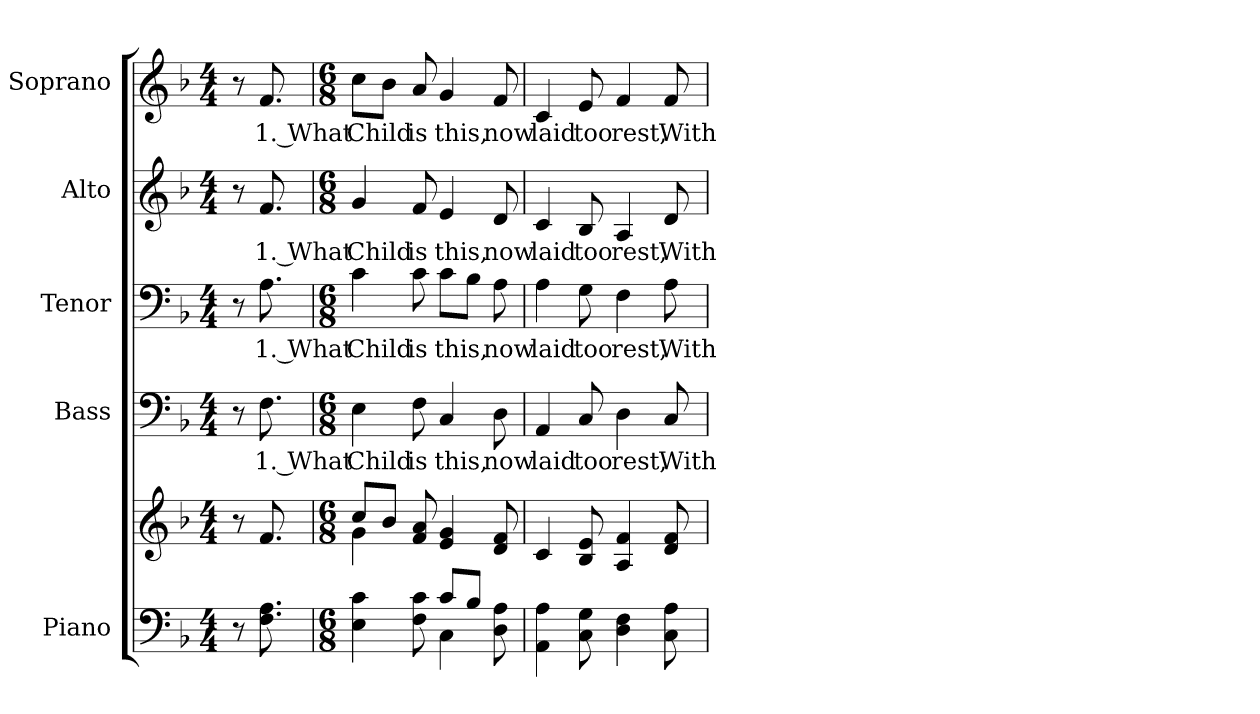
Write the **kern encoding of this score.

**kern	**kern	**kern	**text	**kern	**text	**kern	**text	**kern	**text
*part5	*part5	*part4	*part4	*part3	*part3	*part2	*part2	*part1	*part1
*staff6	*staff5	*staff4	*staff4	*staff3	*staff3	*staff2	*staff2	*staff1	*staff1
*I"Piano	*	*I"Bass	*	*I"Tenor	*	*I"Alto	*	*I"Soprano	*
*I'Pno.	*	*I'B.	*	*I'T.	*	*I'A.	*	*I'S.	*
!!LO:PB:g=z
*clefF4	*clefG2	*clefF4	*	*clefF4	*	*clefG2	*	*clefG2	*
*k[b-]	*k[b-]	*k[b-]	*	*k[b-]	*	*k[b-]	*	*k[b-]	*
*F:	*F:	*F:	*	*F:	*	*F:	*	*F:	*
*M4/4	*M4/4	*M4/4	*	*M4/4	*	*M4/4	*	*M4/4	*
*MM110	*MM110	*MM110	*	*MM110	*	*MM110	*	*MM110	*
=1	=1	=1	=1	=1	=1	=1	=1	=1	=1
8r	8r	8r	.	8r	.	8r	.	8r	.
!	!	!	!LO:LY:b:color=#000000	!	!	!	!	!	!
!	!	!	!	!	!LO:LY:b:color=#000000	!	!	!	!
!	!	!	!	!	!	!	!LO:LY:b:color=#000000	!	!
!	!	!	!	!	!	!	!	!	!LO:LY:b:color=#000000
8.Fi\ 8.Ai	8.fi/	8.Fi\	1. What	8.Ai\	1. What	8.fi/	1. What	8.fi/	1. What
=2	=2	=2	=2	=2	=2	=2	=2	=2	=2
*M6/8	*M6/8	*M6/8	*	*M6/8	*	*M6/8	*	*M6/8	*
*^	*^	*	*	*	*	*	*	*	*
!	!	!	!	!	!LO:LY:b:color=#000000	!	!	!	!	!	!
!	!	!	!	!	!	!	!LO:LY:b:color=#000000	!	!	!	!
!	!	!	!	!	!	!	!	!	!LO:LY:b:color=#000000	!	!
!	!	!	!	!	!	!	!	!	!	!	!LO:LY:b:color=#000000
4Ei\ 4ci	4.ryy	8cci/L	4gi\	4Ei\	Child	4ci\	Child	4gi/	Child	8cci\L	Child
.	.	8b-i/J	.	.	.	.	.	.	.	8b-i\J	.
!	!	!	!	!	!LO:LY:b:color=#000000	!	!	!	!	!	!
!	!	!	!	!	!	!	!LO:LY:b:color=#000000	!	!	!	!
!	!	!	!	!	!	!	!	!	!LO:LY:b:color=#000000	!	!
!	!	!	!	!	!	!	!	!	!	!	!LO:LY:b:color=#000000
8Fi\ 8ci	.	8fi/ 8ai	8ryy	8Fi\	is	8ci\	is	8fi/	is	8ai/	is
!	!	!	!	!	!LO:LY:b:color=#000000	!	!	!	!	!	!
!	!	!	!	!	!	!	!LO:LY:b:color=#000000	!	!	!	!
!	!	!	!	!	!	!	!	!	!LO:LY:b:color=#000000	!	!
!	!	!	!	!	!	!	!	!	!	!	!LO:LY:b:color=#000000
8ci/L	4Ci\	4ei/ 4gi	4.ryy	4Ci/	this,	8ci\L	this,	4ei/	this,	4gi/	this,
8B-i/J	.	.	.	.	.	8B-i\J	.	.	.	.	.
!	!	!	!	!	!LO:LY:b:color=#000000	!	!	!	!	!	!
!	!	!	!	!	!	!	!LO:LY:b:color=#000000	!	!	!	!
!	!	!	!	!	!	!	!	!	!LO:LY:b:color=#000000	!	!
!	!	!	!	!	!	!	!	!	!	!	!LO:LY:b:color=#000000
8Di\ 8Ai	8ryy	8di/ 8fi	.	8Di\	now	8Ai\	now	8di/	now	8fi/	now
*v	*v	*	*	*	*	*	*	*	*	*	*
*	*v	*v	*	*	*	*	*	*	*	*
=3	=3	=3	=3	=3	=3	=3	=3	=3	=3
*^	*	*	*	*	*	*	*	*	*
!	!	!	!	!LO:LY:b:color=#000000	!	!	!	!	!	!
*v	*v	*	*	*	*	*	*	*	*	*
*^	*	*	*	*	*	*	*	*	*
!	!	!	!	!	!	!LO:LY:b:color=#000000	!	!	!	!
*v	*v	*	*	*	*	*	*	*	*	*
*^	*	*	*	*	*	*	*	*	*
!	!	!	!	!	!	!	!	!LO:LY:b:color=#000000	!	!
*v	*v	*	*	*	*	*	*	*	*	*
*^	*	*	*	*	*	*	*	*	*
!	!	!	!	!	!	!	!	!	!	!LO:LY:b:color=#000000
*v	*v	*	*	*	*	*	*	*	*	*
4AAi\ 4Ai	4ci/	4AAi/	laid	4Ai\	laid	4ci/	laid	4ci/	laid
!	!	!	!LO:LY:b:color=#000000	!	!	!	!	!	!
!	!	!	!	!	!LO:LY:b:color=#000000	!	!	!	!
!	!	!	!	!	!	!	!LO:LY:b:color=#000000	!	!
!	!	!	!	!	!	!	!	!	!LO:LY:b:color=#000000
8Ci\ 8Gi	8B-i/ 8ei	8Ci/	too	8Gi\	too	8B-i/	too	8ei/	too
!	!	!	!LO:LY:b:color=#000000	!	!	!	!	!	!
!	!	!	!	!	!LO:LY:b:color=#000000	!	!	!	!
!	!	!	!	!	!	!	!LO:LY:b:color=#000000	!	!
!	!	!	!	!	!	!	!	!	!LO:LY:b:color=#000000
4Di\ 4Fi	4Ai/ 4fi	4Di\	rest,	4Fi\	rest,	4Ai/	rest,	4fi/	rest,
!	!	!	!LO:LY:b:color=#000000	!	!	!	!	!	!
!	!	!	!	!	!LO:LY:b:color=#000000	!	!	!	!
!	!	!	!	!	!	!	!LO:LY:b:color=#000000	!	!
!	!	!	!	!	!	!	!	!	!LO:LY:b:color=#000000
8Ci\ 8Ai	8di/ 8fi	8Ci/	With-	8Ai\	With-	8di/	With-	8fi/	With-
=	=	=	=	=	=	=	=	=	=
*-	*-	*-	*-	*-	*-	*-	*-	*-	*-
